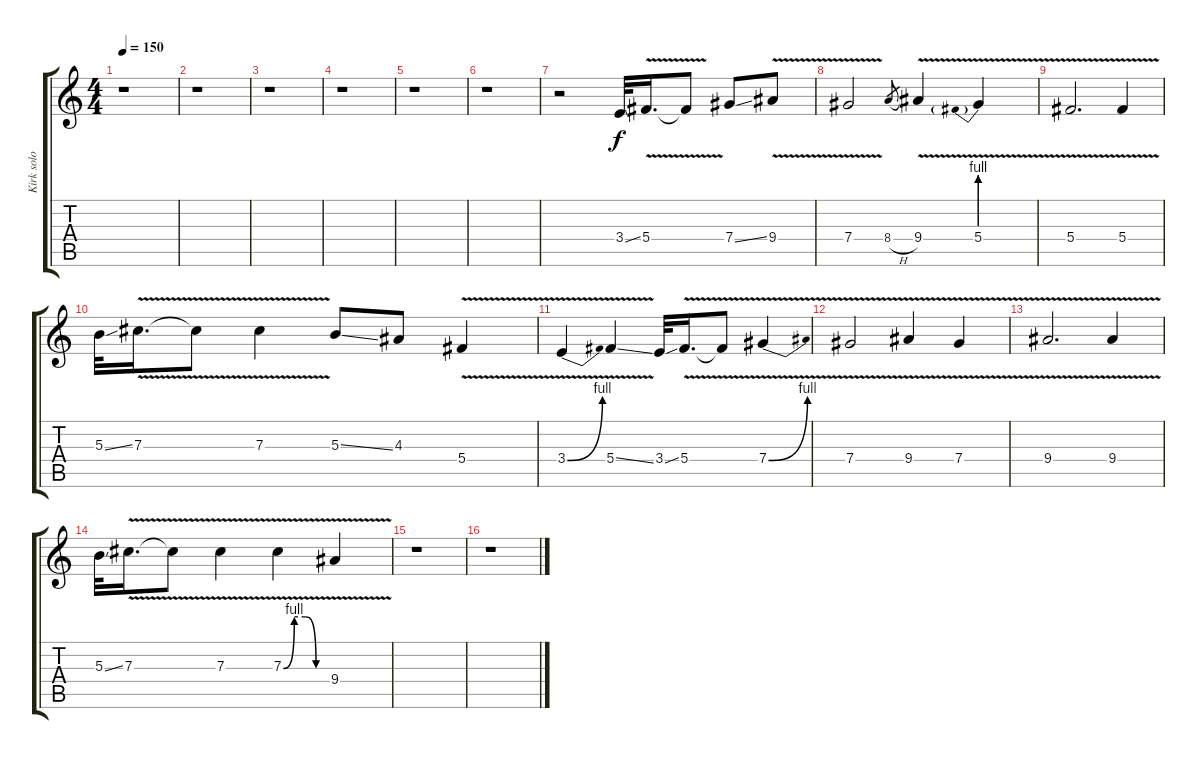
\track ("Kirk solo" "Kirk solo") {instrument distortionguitar}
\staff {score tabs}
\tuning (Eb4 Bb3 Gb3 Db3 Ab2 Eb2) {hide}
\ts (4 4)
\tempo 150
\clef g2
\ks c
r.1{dy mp} |
r.1 |
r.1 |
r.1 |
r.1 |
r.1 |
r.2 3.4{ss}.32{dy f} 5.4{v}.16{d} 5.4{t}.8 7.4{ss}.8 9.4{v}.8 |
7.4{v}.2 8.4{h}.8{gr} 9.4{v}.4 5.4{be (prebend 0 4 60 4) v}.4 |
5.4{v}.2{d} 5.4{v}.4 |
5.3{ss}.32 7.3{v}.16{d} 7.3{t}.8 7.3{v}.4 5.3{ss}.8 4.3.8 5.4{v}.4 |
3.4{be (bend 0 0 60 4) v}.4 5.4{v ss}.4 3.4{ss}.32 5.4{v}.16{d} 5.4{t}.8 7.4{be (bend 0 0 60 4) v}.4 |
7.4{v}.2 9.4{v}.4 7.4{v}.4 |
9.4{v}.2{d} 9.4{v}.4 |
5.3{ss}.32 7.3{v}.16{d} 7.3{t}.8 7.3{v}.4 7.3{be (custom 0 0 15 4 30 4 45 0 60 0) v}.4 9.4{v}.4 |
r.1 |
r.1
